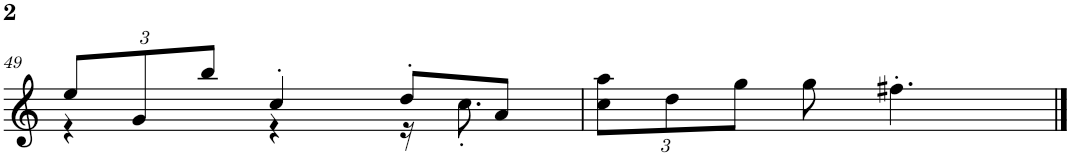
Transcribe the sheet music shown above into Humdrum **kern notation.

**kern
*part1
*staff1
*I"Flauto, Flute
*I'Fl.
!!LO:PB:g=z
*clefG2
*k[]
*M3/4
*Xbrackettup
=49
*^
12ee/L	4r
12g/	.
12bb/J	.
4cc'/	4r
8dd'/L	16r
.	8.cc'\
8a/J	.
*v	*v
=50
12cc\ 12aa\L
12dd\
12gg\J
8gg\
4.ff#X'\
==
*-
